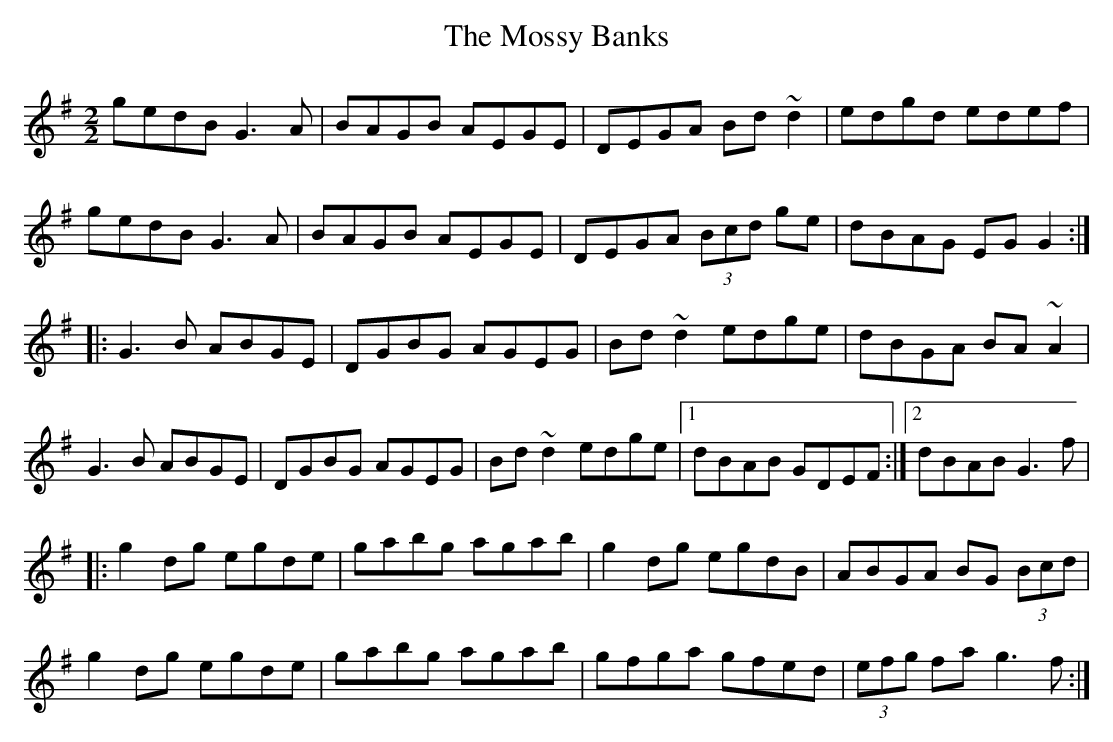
X:1
T:  The Mossy Banks
M: 2/2
L: 1/8
K: G
gedB G3A|BAGB AEGE|DEGA Bd~d2|edgd edef|!
gedB G3A|BAGB AEGE|DEGA (3Bcd ge|dBAG EGG2:|!
|:G3B ABGE|DGBG AGEG|Bd~d2 edge|dBGA BA~A2|!
G3B ABGE|DGBG AGEG|Bd~d2 edge|1 dBAB GDEF:|2 dBAB G3f|!
|:g2dg egde|gabg agab|g2dg egdB|ABGA BG (3Bcd|!
g2dg egde|gabg agab|gfga gfed|(3efg fa g3f:|!
